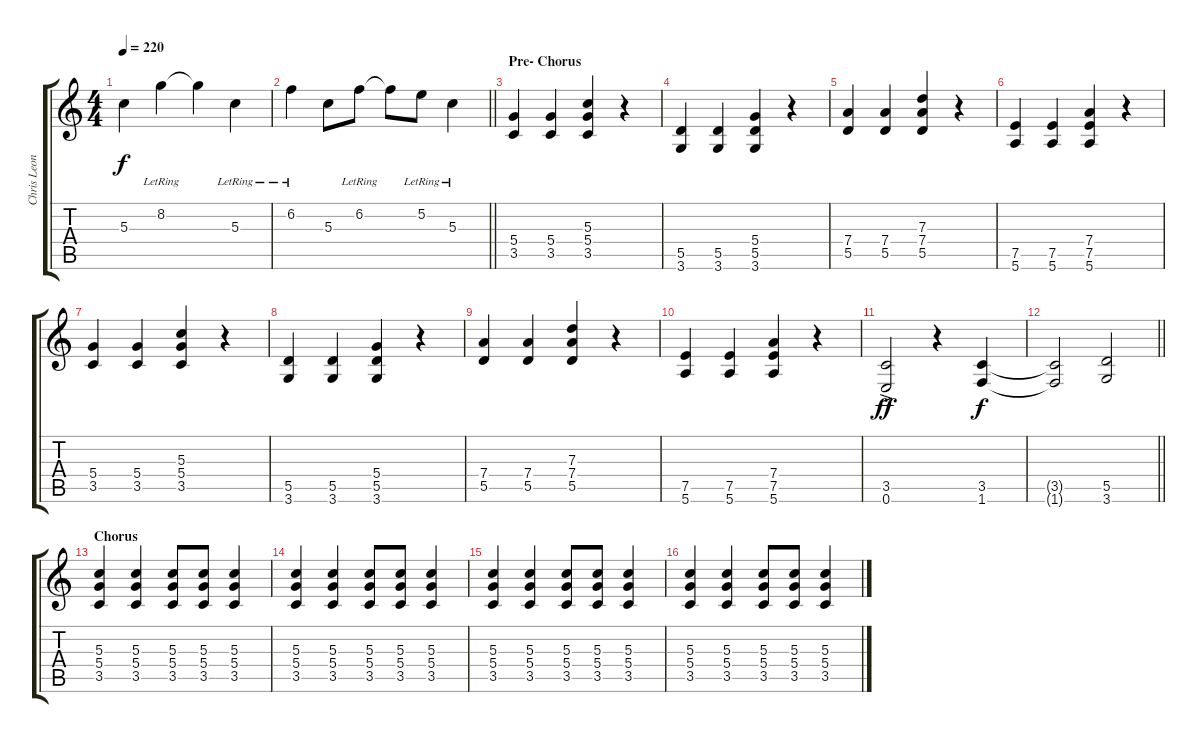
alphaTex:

\track ("Chris Leonard" "Chris Leon") {instrument overdrivenguitar}
\staff {score tabs}
\tuning (E4 B3 G3 D3 A2 E2) {hide}
\ts (4 4)
\tempo 220
\clef g2
\ks c
5.3.4{dy f} 8.2{lr}.4 8.2{t}.4 5.3{lr}.4 |
\barLineRight lightlight
6.2{lr}.4 5.3.8 6.2{lr}.8 6.2{t}.8 5.2{lr}.8 5.3{lr}.4 |
\section ("" "Pre- Chorus")
(5.4 3.5).4 (5.4 3.5).4 (5.3 5.4 3.5).4 r.4 |
(5.5 3.6).4 (5.5 3.6).4 (5.4 5.5 3.6).4 r.4 |
(7.4 5.5).4 (7.4 5.5).4 (7.3 7.4 5.5).4 r.4 |
(7.5 5.6).4 (7.5 5.6).4 (7.4 7.5 5.6).4 r.4 |
(5.4 3.5).4 (5.4 3.5).4 (5.3 5.4 3.5).4 r.4 |
(5.5 3.6).4 (5.5 3.6).4 (5.4 5.5 3.6).4 r.4 |
(7.4 5.5).4 (7.4 5.5).4 (7.3 7.4 5.5).4 r.4 |
(7.5 5.6).4 (7.5 5.6).4 (7.4 7.5 5.6).4 r.4 |
(3.5{ac} 0.6).2{dy ff} r.4 (3.5 1.6).4{dy f} |
\barLineRight lightlight
(3.5{t} 1.6{t}).2 (5.5 3.6).2 |
\section ("" "Chorus")
(5.3 5.4 3.5).4 (5.3 5.4 3.5).4 (5.3 5.4 3.5).8 (5.3 5.4 3.5).8 (5.3 5.4 3.5).4 |
(5.3 5.4 3.5).4 (5.3 5.4 3.5).4 (5.3 5.4 3.5).8 (5.3 5.4 3.5).8 (5.3 5.4 3.5).4 |
(5.3 5.4 3.5).4 (5.3 5.4 3.5).4 (5.3 5.4 3.5).8 (5.3 5.4 3.5).8 (5.3 5.4 3.5).4 |
(5.3 5.4 3.5).4 (5.3 5.4 3.5).4 (5.3 5.4 3.5).8 (5.3 5.4 3.5).8 (5.3 5.4 3.5).4
